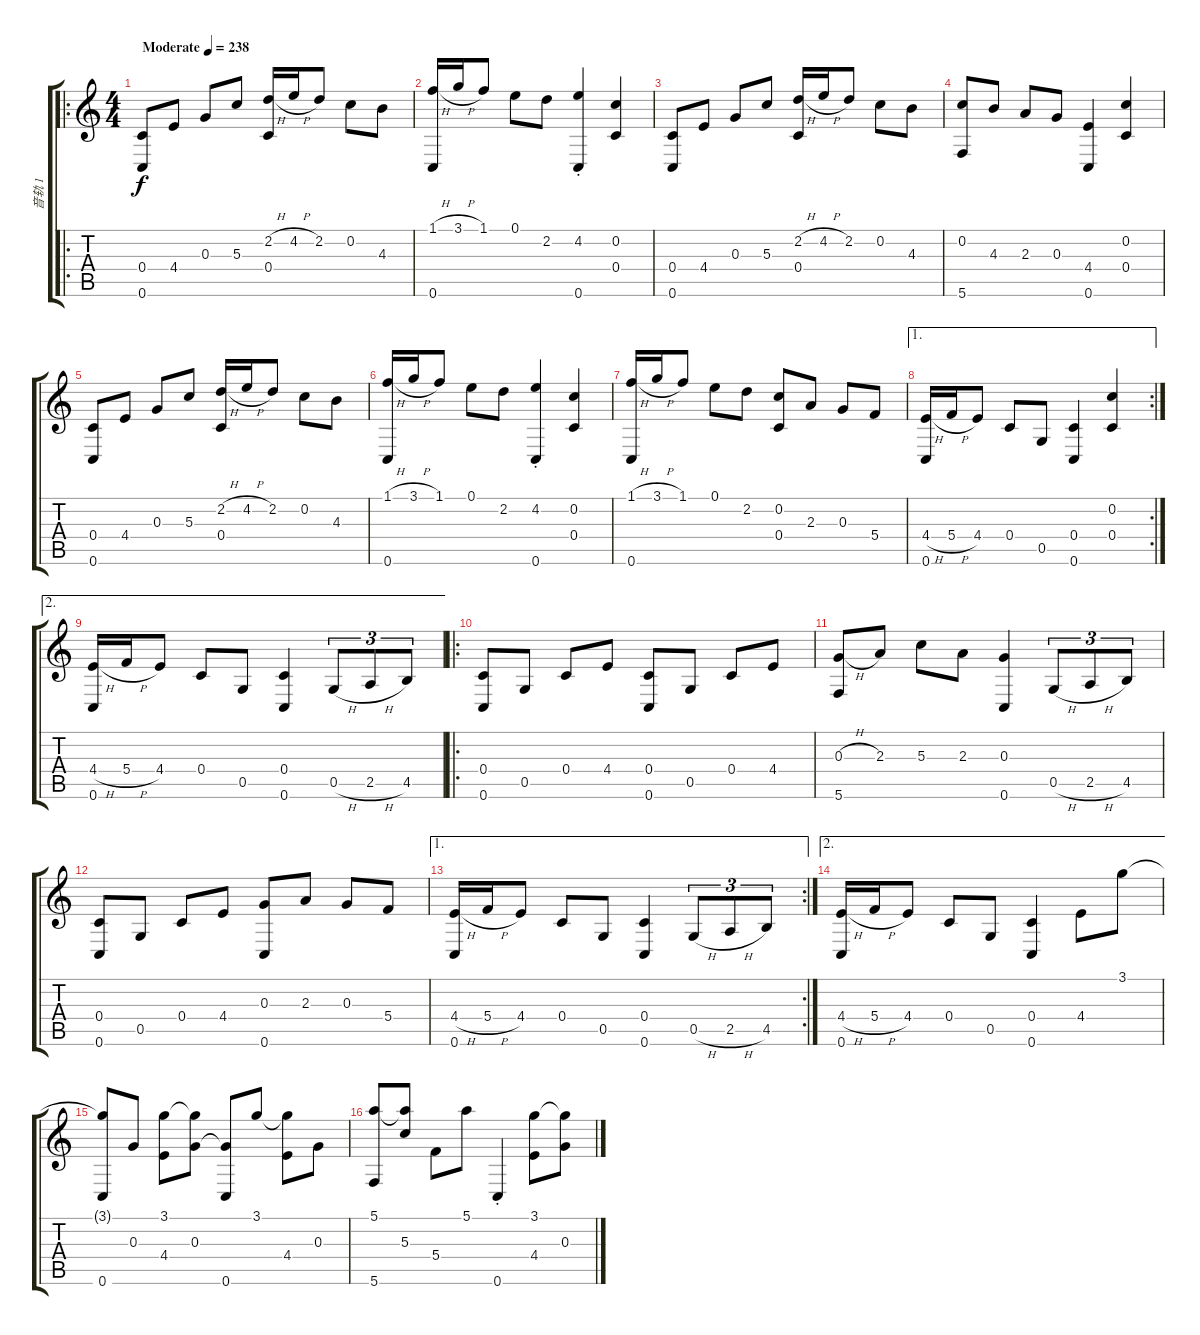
\track ("音轨 1" "音轨 1") {instrument acousticguitarsteel}
\staff {score tabs}
\tuning (E4 C4 G3 C3 G2 C2) {hide}
\ro
\ts (4 4)
\tempo (238 "Moderate")
\clef g2
\ks c
(0.4 0.6).8{dy f instrument acousticguitarsteel} 4.4.8 0.3.8 5.3.8 (2.2{h} 0.4).16 4.2{h}.16 2.2.8 0.2.8 4.3.8 |
(1.1{h} 0.6).16 3.1{h}.16 1.1.8 0.1.8 2.2.8 (4.2{st} 0.6{st}).4 (0.2 0.4).4 |
(0.4 0.6).8 4.4.8 0.3.8 5.3.8 (2.2{h} 0.4).16 4.2{h}.16 2.2.8 0.2.8 4.3.8 |
(0.2 5.6).8 4.3.8 2.3.8 0.3.8 (4.4 0.6).4 (0.2 0.4).4 |
(0.4 0.6).8 4.4.8 0.3.8 5.3.8 (2.2{h} 0.4).16 4.2{h}.16 2.2.8 0.2.8 4.3.8 |
(1.1{h} 0.6).16 3.1{h}.16 1.1.8 0.1.8 2.2.8 (4.2{st} 0.6{st}).4 (0.2 0.4).4 |
(1.1{h} 0.6).16 3.1{h}.16 1.1.8 0.1.8 2.2.8 (0.2 0.4).8 2.3.8 0.3.8 5.4.8 |
\ae 1
\rc 2
(4.4{h} 0.6).16 5.4{h}.16 4.4.8 0.4.8 0.5.8 (0.4 0.6).4 (0.2 0.4).4 |
\ae 2
(4.4{h} 0.6).16 5.4{h}.16 4.4.8 0.4.8 0.5.8 (0.4 0.6).4 0.5{h}.8{tu (3 2)} 2.5{h}.8{tu (3 2)} 4.5.8{tu (3 2)} |
\ro
(0.4 0.6).8 0.5.8 0.4.8 4.4.8 (0.4 0.6).8 0.5.8 0.4.8 4.4.8 |
(0.3{h} 5.6).8 2.3.8 5.3.8 2.3.8 (0.3 0.6).4 0.5{h}.8{tu (3 2)} 2.5{h}.8{tu (3 2)} 4.5.8{tu (3 2)} |
(0.4 0.6).8 0.5.8 0.4.8 4.4.8 (0.3 0.6).8 2.3.8 0.3.8 5.4.8 |
\ae 1
\rc 2
(4.4{h} 0.6).16 5.4{h}.16 4.4.8 0.4.8 0.5.8 (0.4 0.6).4 0.5{h}.8{tu (3 2)} 2.5{h}.8{tu (3 2)} 4.5.8{tu (3 2)} |
\ae 2
(4.4{h} 0.6).16 5.4{h}.16 4.4.8 0.4.8 0.5.8 (0.4 0.6).4 4.4.8 3.1.8 |
(3.1{t} 0.6).8 0.3.8 (3.1 4.4).8 (3.1{t} 0.3).8 (0.3{t} 0.6).8 3.1.8 (3.1{t} 4.4).8 0.3.8 |
(5.1 5.6).8 (5.1{t} 5.3).8 5.4.8 5.1.8 0.6{st}.4 (3.1 4.4).8 (3.1{t} 0.3).8
